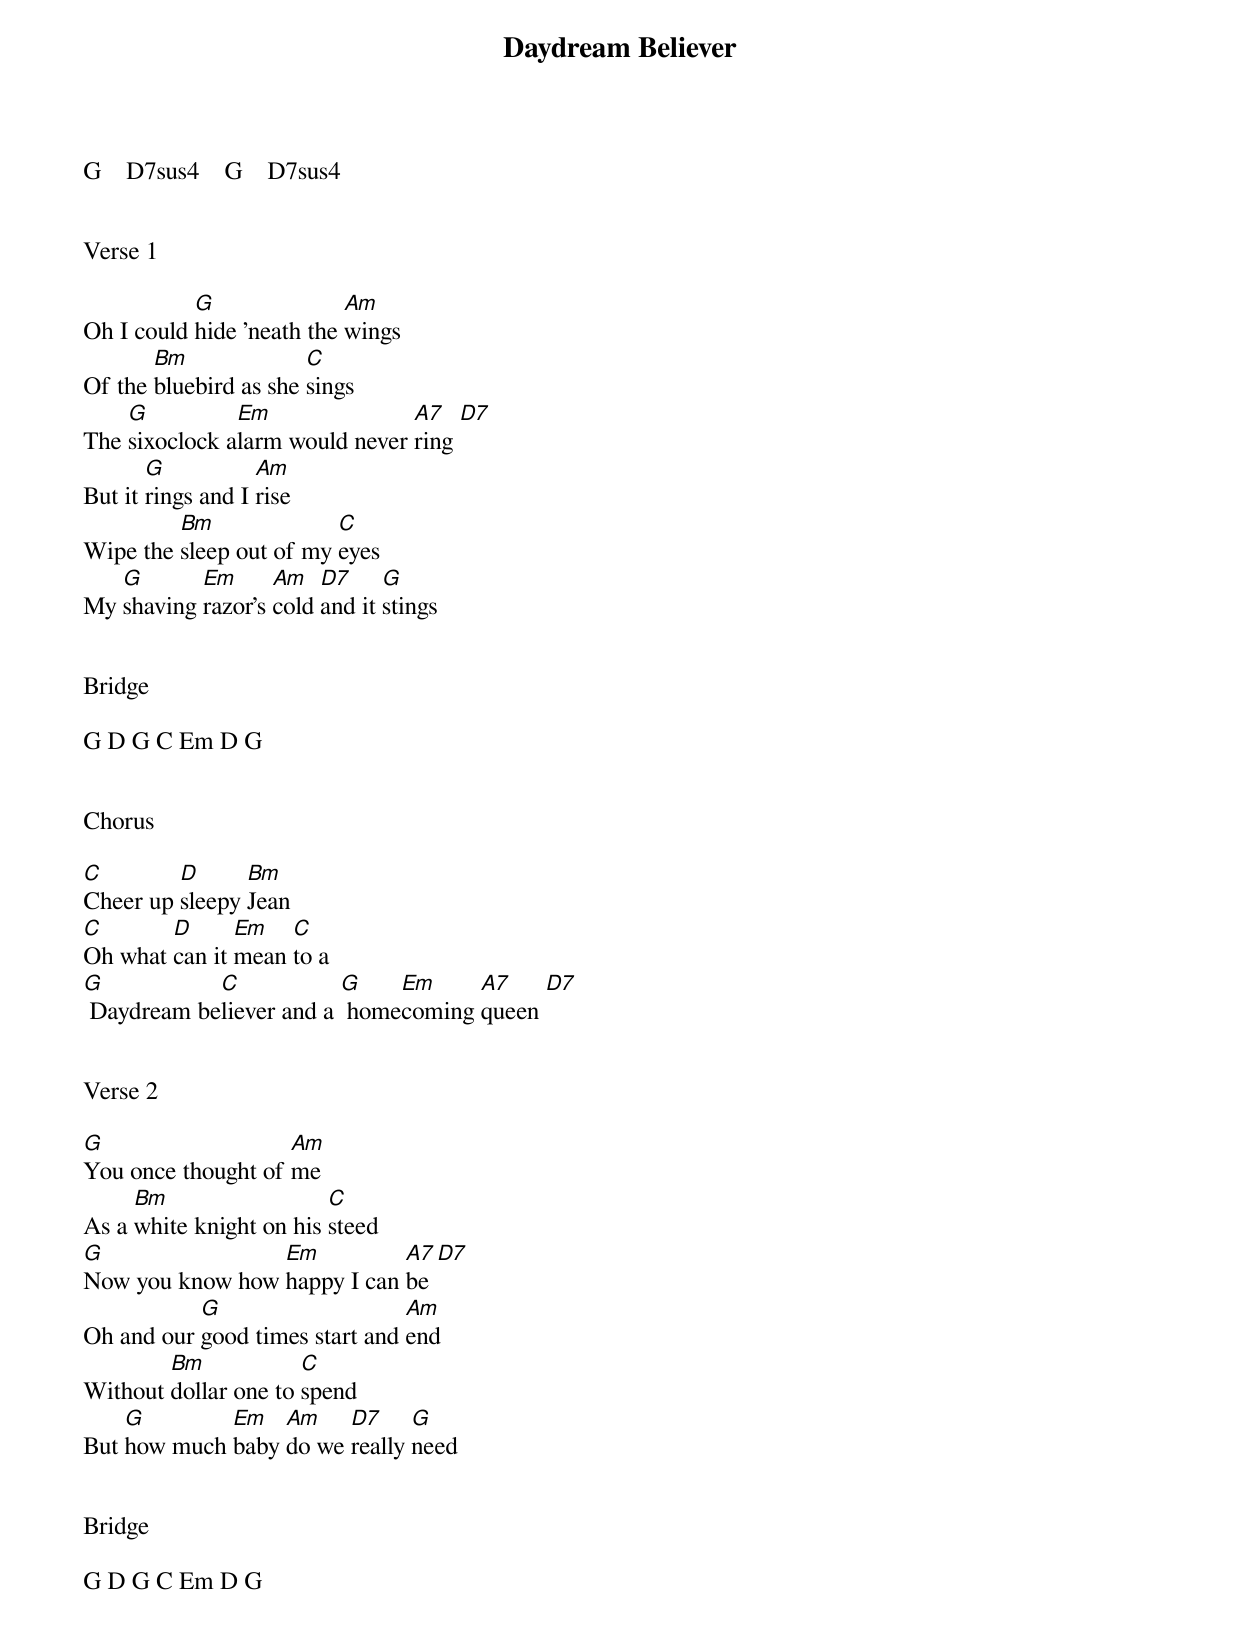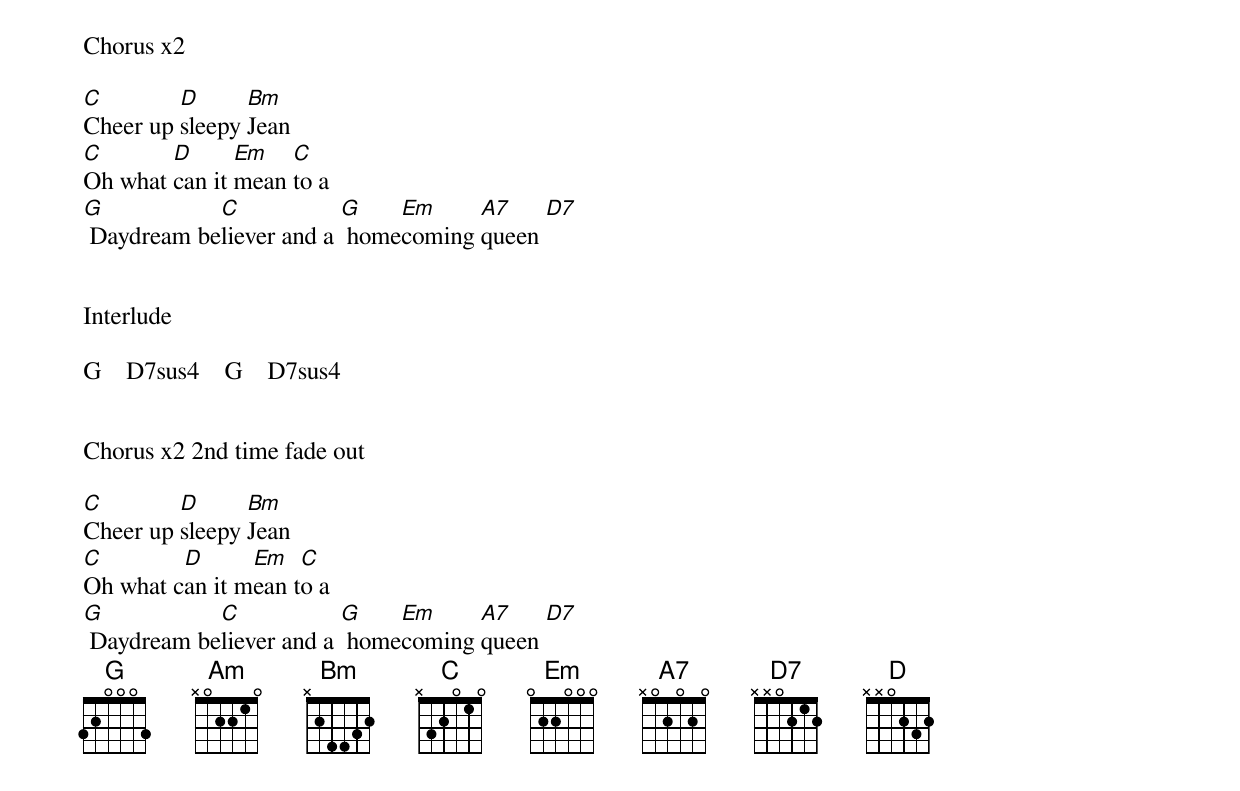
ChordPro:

{title: Daydream Believer}
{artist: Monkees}
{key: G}
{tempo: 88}


G    D7sus4    G    D7sus4


Verse 1

Oh I could [G]hide 'neath the [Am]wings
Of the [Bm]bluebird as she [C]sings
The [G]sixoclock a[Em]larm would never [A7]ring [D7]
But it [G]rings and I [Am]rise
Wipe the [Bm]sleep out of my [C]eyes
My [G]shaving [Em]razor's [Am]cold [D7]and it [G]stings


Bridge

G D G C Em D G


Chorus

[C]Cheer up [D]sleepy [Bm]Jean
[C]Oh what [D]can it [Em]mean [C]to a
[G] Daydream be[C]liever and a [G] home[Em]coming [A7]queen [D7]


Verse 2

[G]You once thought of [Am]me
As a [Bm]white knight on his [C]steed
[G]Now you know how [Em]happy I can [A7]be [D7]
Oh and our [G]good times start and [Am]end
Without [Bm]dollar one to [C]spend
But [G]how much [Em]baby [Am]do we [D7]really [G]need


Bridge

G D G C Em D G


Chorus x2

[C]Cheer up [D]sleepy [Bm]Jean
[C]Oh what [D]can it [Em]mean [C]to a
[G] Daydream be[C]liever and a [G] home[Em]coming [A7]queen [D7]


Interlude

G    D7sus4    G    D7sus4


Chorus x2 2nd time fade out

[C]Cheer up [D]sleepy [Bm]Jean
[C]Oh what c[D]an it m[Em]ean t[C]o a
[G] Daydream be[C]liever and a [G] home[Em]coming [A7]queen [D7]
